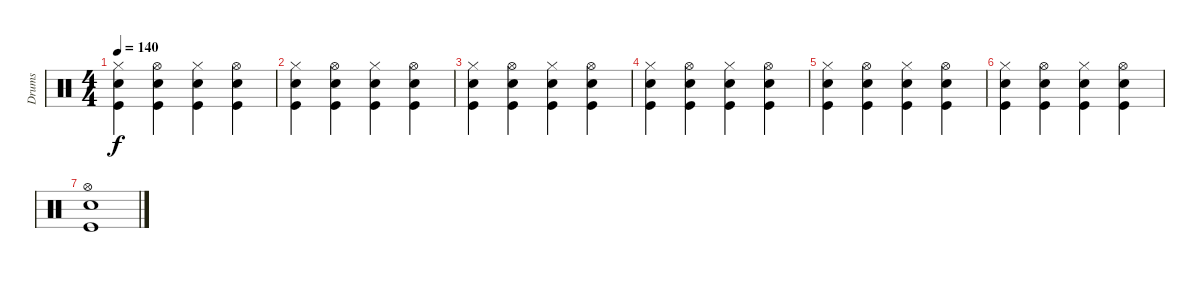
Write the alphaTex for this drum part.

\track ("Drums" "Drums") {instrument percussion}
\staff {score}
\articulation defaults
\ts (4 4)
\tempo 140
\clef neutral
\ks c
("Hi-Hat (closed)" "Snare (hit) 2" "Kick (hit)").4{dy f} ("Hi-Hat (open)" "Snare (hit) 2" "Kick (hit)").4 ("Hi-Hat (closed)" "Snare (hit) 2" "Kick (hit)").4 ("Hi-Hat (open)" "Snare (hit) 2" "Kick (hit)").4 |
("Hi-Hat (closed)" "Snare (hit) 2" "Kick (hit)").4 ("Hi-Hat (open)" "Snare (hit) 2" "Kick (hit)").4 ("Hi-Hat (closed)" "Snare (hit) 2" "Kick (hit)").4 ("Hi-Hat (open)" "Snare (hit) 2" "Kick (hit)").4 |
("Hi-Hat (closed)" "Snare (hit) 2" "Kick (hit)").4 ("Hi-Hat (open)" "Snare (hit) 2" "Kick (hit)").4 ("Hi-Hat (closed)" "Snare (hit) 2" "Kick (hit)").4 ("Hi-Hat (open)" "Snare (hit) 2" "Kick (hit)").4 |
("Hi-Hat (closed)" "Snare (hit) 2" "Kick (hit)").4 ("Hi-Hat (open)" "Snare (hit) 2" "Kick (hit)").4 ("Hi-Hat (closed)" "Snare (hit) 2" "Kick (hit)").4 ("Hi-Hat (open)" "Snare (hit) 2" "Kick (hit)").4 |
("Hi-Hat (closed)" "Snare (hit) 2" "Kick (hit)").4 ("Hi-Hat (open)" "Snare (hit) 2" "Kick (hit)").4 ("Hi-Hat (closed)" "Snare (hit) 2" "Kick (hit)").4 ("Hi-Hat (open)" "Snare (hit) 2" "Kick (hit)").4 |
("Hi-Hat (closed)" "Snare (hit) 2" "Kick (hit)").4 ("Hi-Hat (open)" "Snare (hit) 2" "Kick (hit)").4 ("Hi-Hat (closed)" "Snare (hit) 2" "Kick (hit)").4 ("Hi-Hat (open)" "Snare (hit) 2" "Kick (hit)").4 |
("Hi-Hat (open)" "Snare (hit) 2" "Kick (hit)").1
